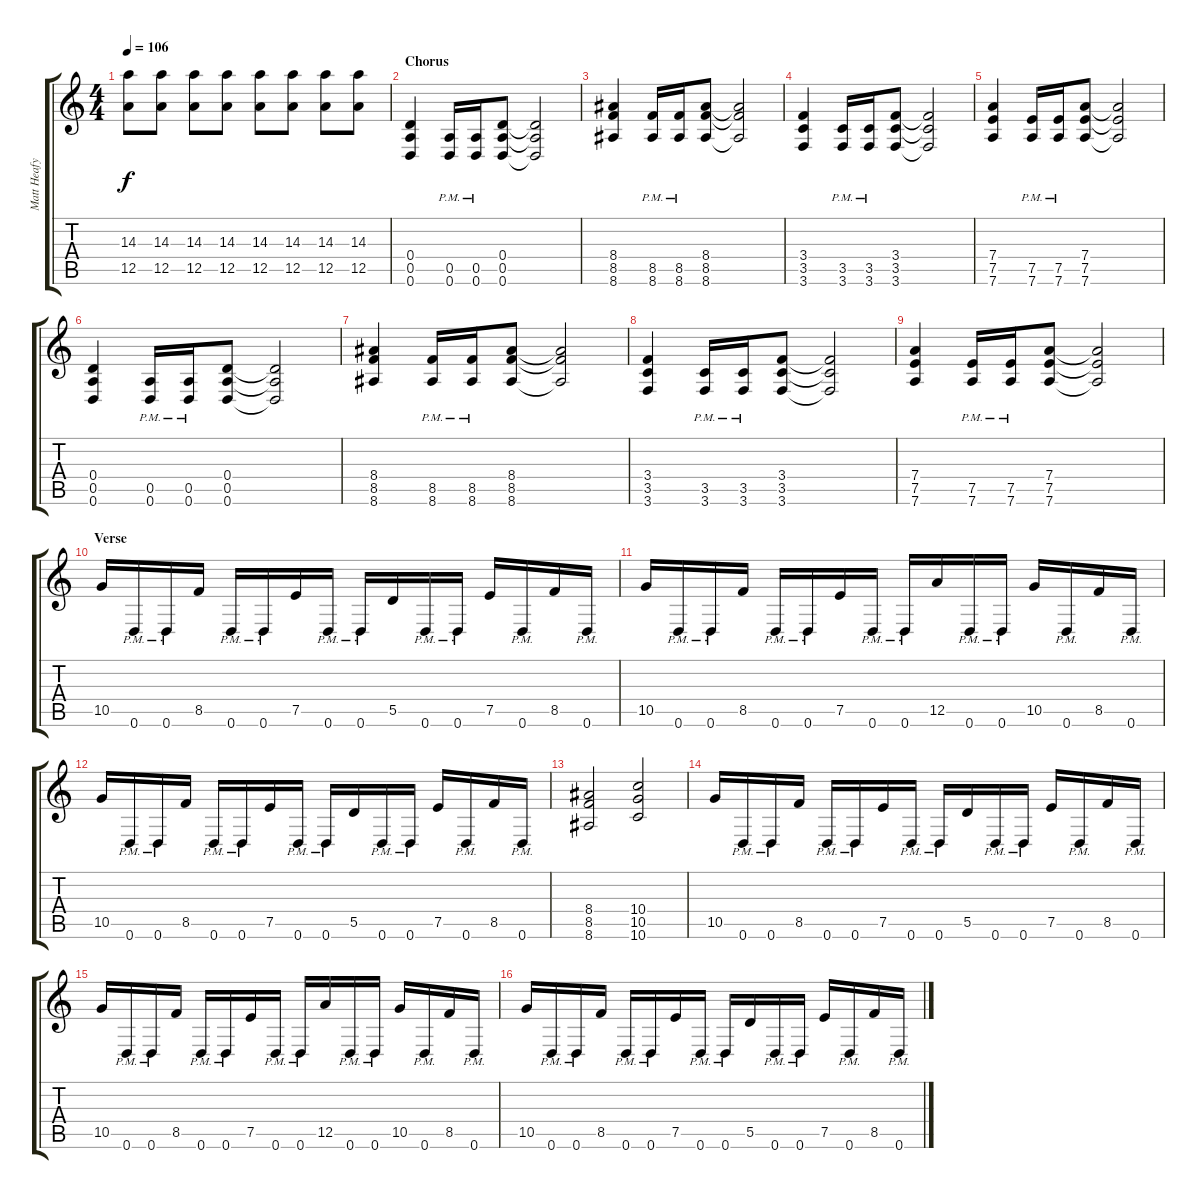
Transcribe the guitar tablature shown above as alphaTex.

\track ("Matt Heafy" "Matt Heafy") {instrument distortionguitar}
\staff {score tabs}
\tuning (E4 B3 G3 D3 A2 D2) {hide}
\ts (4 4)
\tempo 106
\clef g2
\ks c
(14.3 12.5).8{dy f} (14.3 12.5).8 (14.3 12.5).8 (14.3 12.5).8 (14.3 12.5).8 (14.3 12.5).8 (14.3 12.5).8 (14.3 12.5).8 |
\section ("" "Chorus")
(0.4 0.5 0.6).4 (0.5{pm} 0.6{pm}).16 (0.5{pm} 0.6{pm}).16 (0.4 0.5 0.6).8 (0.4{t} 0.5{t} 0.6{t}).2 |
(8.4 8.5 8.6).4 (8.5{pm} 8.6{pm}).16 (8.5{pm} 8.6{pm}).16 (8.4 8.5 8.6).8 (8.4{t} 8.5{t} 8.6{t}).2 |
(3.4 3.5 3.6).4 (3.5{pm} 3.6{pm}).16 (3.5{pm} 3.6{pm}).16 (3.4 3.5 3.6).8 (3.4{t} 3.5{t} 3.6{t}).2 |
(7.4 7.5 7.6).4 (7.5{pm} 7.6{pm}).16 (7.5{pm} 7.6{pm}).16 (7.4 7.5 7.6).8 (7.4{t} 7.5{t} 7.6{t}).2 |
(0.4 0.5 0.6).4 (0.5{pm} 0.6{pm}).16 (0.5{pm} 0.6{pm}).16 (0.4 0.5 0.6).8 (0.4{t} 0.5{t} 0.6{t}).2 |
(8.4 8.5 8.6).4 (8.5{pm} 8.6{pm}).16 (8.5{pm} 8.6{pm}).16 (8.4 8.5 8.6).8 (8.4{t} 8.5{t} 8.6{t}).2 |
(3.4 3.5 3.6).4 (3.5{pm} 3.6{pm}).16 (3.5{pm} 3.6{pm}).16 (3.4 3.5 3.6).8 (3.4{t} 3.5{t} 3.6{t}).2 |
(7.4 7.5 7.6).4 (7.5{pm} 7.6{pm}).16 (7.5{pm} 7.6{pm}).16 (7.4 7.5 7.6).8 (7.4{t} 7.5{t} 7.6{t}).2 |
\section ("" "Verse")
10.5.16 0.6{pm}.16 0.6{pm}.16 8.5.16 0.6{pm}.16 0.6{pm}.16 7.5.16 0.6{pm}.16 0.6{pm}.16 5.5.16 0.6{pm}.16 0.6{pm}.16 7.5.16 0.6{pm}.16 8.5.16 0.6{pm}.16 |
10.5.16 0.6{pm}.16 0.6{pm}.16 8.5.16 0.6{pm}.16 0.6{pm}.16 7.5.16 0.6{pm}.16 0.6{pm}.16 12.5.16 0.6{pm}.16 0.6{pm}.16 10.5.16 0.6{pm}.16 8.5.16 0.6{pm}.16 |
10.5.16 0.6{pm}.16 0.6{pm}.16 8.5.16 0.6{pm}.16 0.6{pm}.16 7.5.16 0.6{pm}.16 0.6{pm}.16 5.5.16 0.6{pm}.16 0.6{pm}.16 7.5.16 0.6{pm}.16 8.5.16 0.6{pm}.16 |
(8.4 8.5 8.6).2 (10.4 10.5 10.6).2 |
10.5.16 0.6{pm}.16 0.6{pm}.16 8.5.16 0.6{pm}.16 0.6{pm}.16 7.5.16 0.6{pm}.16 0.6{pm}.16 5.5.16 0.6{pm}.16 0.6{pm}.16 7.5.16 0.6{pm}.16 8.5.16 0.6{pm}.16 |
10.5.16 0.6{pm}.16 0.6{pm}.16 8.5.16 0.6{pm}.16 0.6{pm}.16 7.5.16 0.6{pm}.16 0.6{pm}.16 12.5.16 0.6{pm}.16 0.6{pm}.16 10.5.16 0.6{pm}.16 8.5.16 0.6{pm}.16 |
10.5.16 0.6{pm}.16 0.6{pm}.16 8.5.16 0.6{pm}.16 0.6{pm}.16 7.5.16 0.6{pm}.16 0.6{pm}.16 5.5.16 0.6{pm}.16 0.6{pm}.16 7.5.16 0.6{pm}.16 8.5.16 0.6{pm}.16
